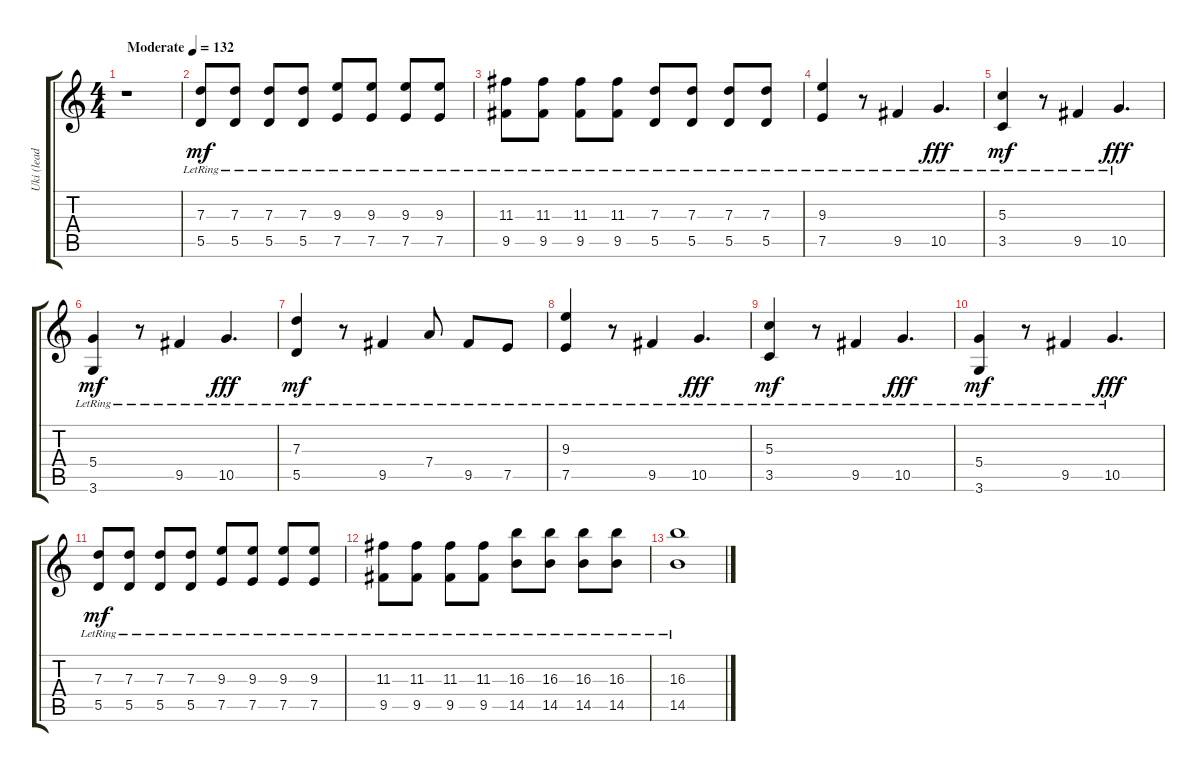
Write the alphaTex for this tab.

\track ("Uki (lead guitar)" "Uki (lead ") {instrument overdrivenguitar}
\staff {score tabs}
\tuning (E4 B3 G3 D3 A2 E2) {hide}
\ts (4 4)
\tempo (132 "Moderate")
\clef g2
\ks c
r.1{dy mf instrument overdrivenguitar} |
(7.3{lr} 5.5{lr}).8 (7.3{lr} 5.5{lr}).8 (7.3{lr} 5.5{lr}).8 (7.3{lr} 5.5{lr}).8 (9.3{lr} 7.5{lr}).8 (9.3{lr} 7.5{lr}).8 (9.3{lr} 7.5{lr}).8 (9.3{lr} 7.5{lr}).8 |
(11.3{lr} 9.5{lr}).8 (11.3{lr} 9.5{lr}).8 (11.3{lr} 9.5{lr}).8 (11.3{lr} 9.5{lr}).8 (7.3{lr} 5.5{lr}).8 (7.3{lr} 5.5{lr}).8 (7.3{lr} 5.5{lr}).8 (7.3{lr} 5.5{lr}).8 |
(9.3{lr} 7.5{lr}).4 r.8 9.5{lr}.4 10.5{lr}.4{d dy fff} |
(5.3{lr} 3.5{lr}).4{dy mf} r.8 9.5{lr}.4 10.5{lr}.4{d dy fff} |
(5.4{lr} 3.6{lr}).4{dy mf} r.8 9.5{lr}.4 10.5{lr}.4{d dy fff} |
(7.3{lr} 5.5{lr}).4{dy mf} r.8 9.5{lr}.4 7.4{lr}.8 9.5{lr}.8 7.5{lr}.8 |
(9.3{lr} 7.5{lr}).4 r.8 9.5{lr}.4 10.5{lr}.4{d dy fff} |
(5.3{lr} 3.5{lr}).4{dy mf} r.8 9.5{lr}.4 10.5{lr}.4{d dy fff} |
(5.4{lr} 3.6{lr}).4{dy mf} r.8 9.5{lr}.4 10.5{lr}.4{d dy fff} |
(7.3{lr} 5.5{lr}).8{dy mf} (7.3{lr} 5.5{lr}).8 (7.3{lr} 5.5{lr}).8 (7.3{lr} 5.5{lr}).8 (9.3{lr} 7.5{lr}).8 (9.3{lr} 7.5{lr}).8 (9.3{lr} 7.5{lr}).8 (9.3{lr} 7.5{lr}).8 |
(11.3{lr} 9.5{lr}).8 (11.3{lr} 9.5{lr}).8 (11.3{lr} 9.5{lr}).8 (11.3{lr} 9.5{lr}).8 (16.3{lr} 14.5{lr}).8 (16.3{lr} 14.5{lr}).8 (16.3{lr} 14.5{lr}).8 (16.3{lr} 14.5{lr}).8 |
(16.3{lr} 14.5{lr}).1
